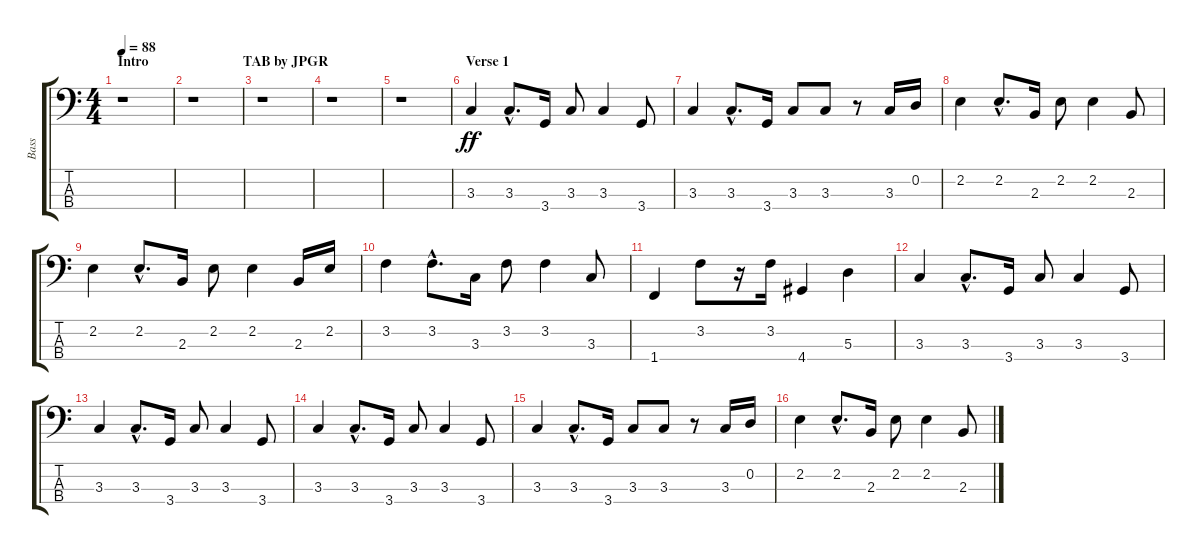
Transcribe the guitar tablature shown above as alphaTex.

\track ("Bass" "Bass") {instrument electricbasspick}
\staff {score tabs}
\tuning (G2 D2 A1 E1) {hide}
\ts (4 4)
\section ("" "Intro                           TAB by JPGR")
\tempo 88
\clef f4
\ks c
r.1{dy ff instrument electricbasspick} |
r.1 |
r.1 |
r.1 |
r.1 |
\section ("" "Verse 1")
3.3.4 3.3{hac}.8{d} 3.4.16 3.3.8 3.3.4 3.4.8 |
3.3.4 3.3{hac}.8{d} 3.4.16 3.3.8 3.3.8 r.8 3.3.16 0.2.16 |
2.2.4 2.2{hac}.8{d} 2.3.16 2.2.8 2.2.4 2.3.8 |
2.2.4 2.2{hac}.8{d} 2.3.16 2.2.8 2.2.4 2.3.16 2.2.16 |
3.2.4 3.2{hac}.8{d} 3.3.16 3.2.8 3.2.4 3.3.8 |
1.4.4 3.2.8 r.16 3.2.16 4.4.4 5.3.4 |
3.3.4 3.3{hac}.8{d} 3.4.16 3.3.8 3.3.4 3.4.8 |
3.3.4 3.3{hac}.8{d} 3.4.16 3.3.8 3.3.4 3.4.8 |
3.3.4 3.3{hac}.8{d} 3.4.16 3.3.8 3.3.4 3.4.8 |
3.3.4 3.3{hac}.8{d} 3.4.16 3.3.8 3.3.8 r.8 3.3.16 0.2.16 |
2.2.4 2.2{hac}.8{d} 2.3.16 2.2.8 2.2.4 2.3.8
